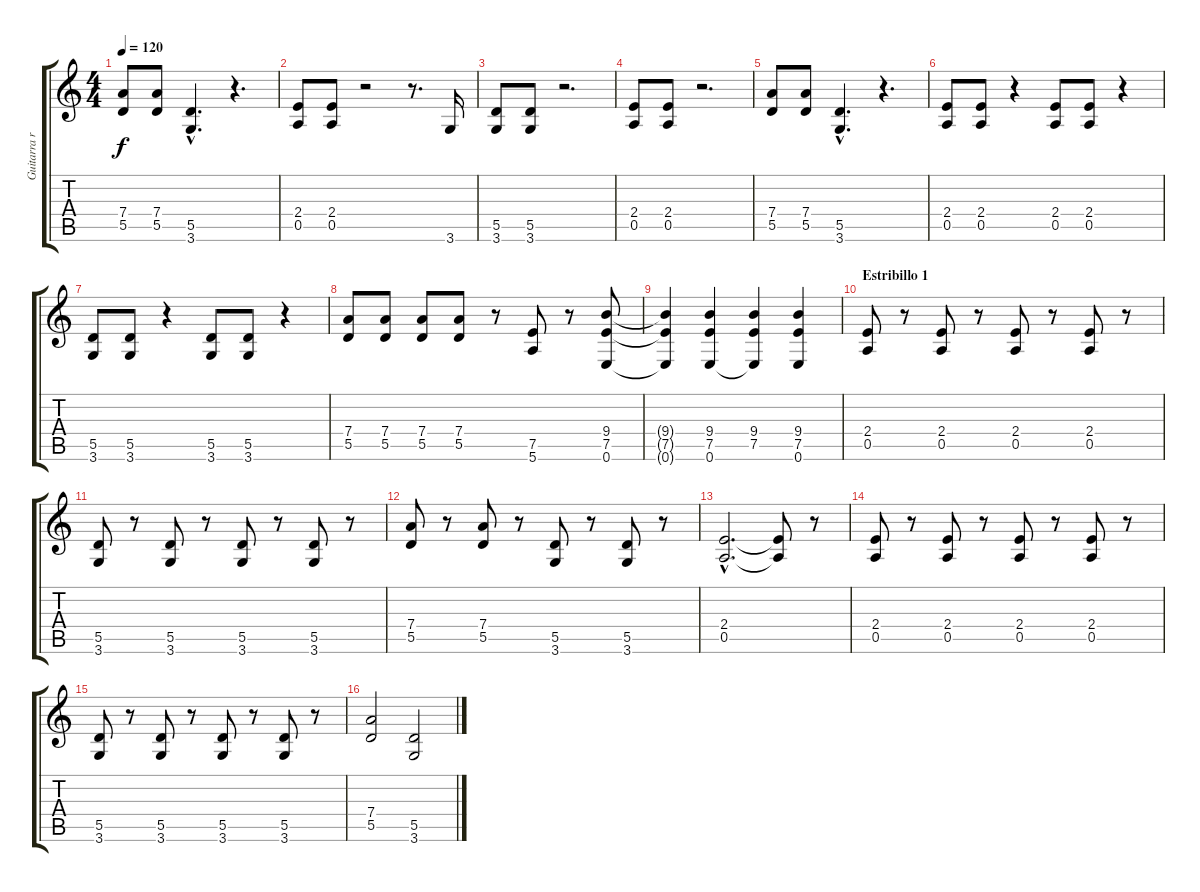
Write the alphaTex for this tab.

\track ("Guitarra rítmica" "Guitarra r") {instrument distortionguitar}
\staff {score tabs}
\tuning (E4 B3 G3 D3 A2 E2) {hide}
\ts (4 4)
\tempo 120
\clef g2
\ks c
(7.4 5.5).8{dy f} (7.4 5.5).8 (5.5{hac} 3.6{hac}).4{d} r.4{d} |
(2.4 0.5).8 (2.4 0.5).8 r.2 r.8{d} 3.6.16 |
(5.5 3.6).8 (5.5 3.6).8 r.2{d} |
(2.4 0.5).8 (2.4 0.5).8 r.2{d} |
(7.4 5.5).8 (7.4 5.5).8 (5.5{hac} 3.6{hac}).4{d} r.4{d} |
(2.4 0.5).8 (2.4 0.5).8 r.4 (2.4 0.5).8 (2.4 0.5).8 r.4 |
(5.5 3.6).8 (5.5 3.6).8 r.4 (5.5 3.6).8 (5.5 3.6).8 r.4 |
(7.4 5.5).8 (7.4 5.5).8 (7.4 5.5).8 (7.4 5.5).8 r.8 (7.5 5.6).8 r.8 (9.4 7.5 0.6).8 |
(9.4{t} 7.5{t} 0.6{t}).4 (9.4 7.5 0.6).4 (9.4 7.5 0.6{t}).4 (9.4 7.5 0.6).4 |
\section ("" "Estribillo 1")
(2.4 0.5).8 r.8 (2.4 0.5).8 r.8 (2.4 0.5).8 r.8 (2.4 0.5).8 r.8 |
(5.5 3.6).8 r.8 (5.5 3.6).8 r.8 (5.5 3.6).8 r.8 (5.5 3.6).8 r.8 |
(7.4 5.5).8 r.8 (7.4 5.5).8 r.8 (5.5 3.6).8 r.8 (5.5 3.6).8 r.8 |
(2.4{hac} 0.5{hac}).2{d} (2.4{t} 0.5{t}).8 r.8 |
(2.4 0.5).8 r.8 (2.4 0.5).8 r.8 (2.4 0.5).8 r.8 (2.4 0.5).8 r.8 |
(5.5 3.6).8 r.8 (5.5 3.6).8 r.8 (5.5 3.6).8 r.8 (5.5 3.6).8 r.8 |
(7.4 5.5).2 (5.5 3.6).2
